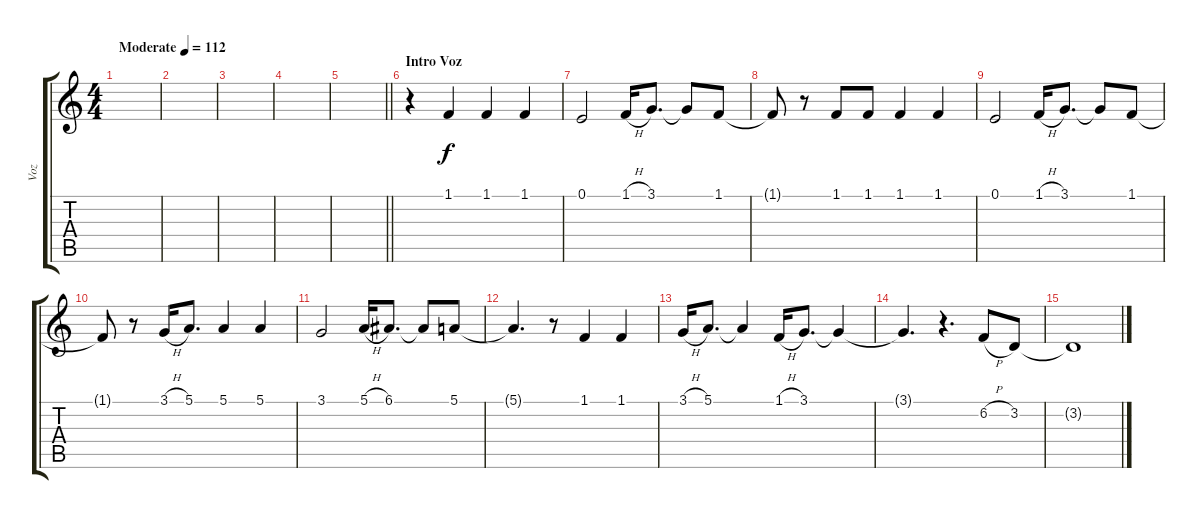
\track ("Voz" "Voz") {instrument stringensemble1}
\staff {score tabs}
\tuning (E4 B3 G3 D3 A2 E2) {hide}
\ts (4 4)
\tempo (112 "Moderate")
\clef g2
\ks c
|
|
|
|
\barLineRight lightlight
|
\section ("" "Intro Voz")
r.4 1.1.4 1.1.4 1.1.4 |
0.1.2 1.1{h}.16 3.1.8{d} 3.1{t}.8 1.1.8 |
1.1{t}.8 r.8 1.1.8 1.1.8 1.1.4 1.1.4 |
0.1.2 1.1{h}.16 3.1.8{d} 3.1{t}.8 1.1.8 |
1.1{t}.8 r.8 3.1{h}.16 5.1.8{d} 5.1.4 5.1.4 |
3.1.2 5.1{h}.16 6.1.8{d} 6.1{t}.8 5.1.8 |
5.1{t}.4{d} r.8 1.1.4 1.1.4 |
3.1{h}.16 5.1.8{d} 5.1{t}.4 1.1{h}.16 3.1.8{d} 3.1{t}.4 |
3.1{t}.4{d} r.4{d} 6.2{h}.8 3.2.8 |
3.2{t}.1
